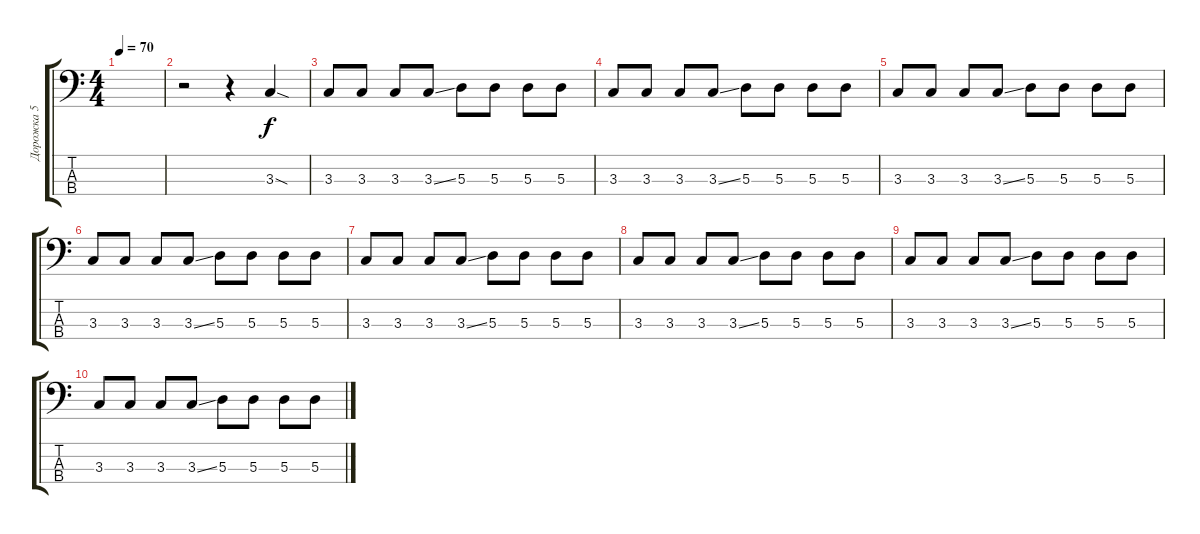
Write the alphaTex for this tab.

\track ("Дорожка 5" "Дорожка 5") {instrument electricbasspick}
\staff {score tabs}
\tuning (G2 D2 A1 E1) {hide}
\ts (4 4)
\tempo 70
\clef f4
\ks c
|
r.2 r.4 3.3{sod}.4 |
3.3.8 3.3.8 3.3.8 3.3{ss}.8 5.3.8 5.3.8 5.3.8 5.3.8 |
3.3.8 3.3.8 3.3.8 3.3{ss}.8 5.3.8 5.3.8 5.3.8 5.3.8 |
3.3.8 3.3.8 3.3.8 3.3{ss}.8 5.3.8 5.3.8 5.3.8 5.3.8 |
3.3.8 3.3.8 3.3.8 3.3{ss}.8 5.3.8 5.3.8 5.3.8 5.3.8 |
3.3.8 3.3.8 3.3.8 3.3{ss}.8 5.3.8 5.3.8 5.3.8 5.3.8 |
3.3.8 3.3.8 3.3.8 3.3{ss}.8 5.3.8 5.3.8 5.3.8 5.3.8 |
3.3.8 3.3.8 3.3.8 3.3{ss}.8 5.3.8 5.3.8 5.3.8 5.3.8 |
3.3.8 3.3.8 3.3.8 3.3{ss}.8 5.3.8 5.3.8 5.3.8 5.3.8
